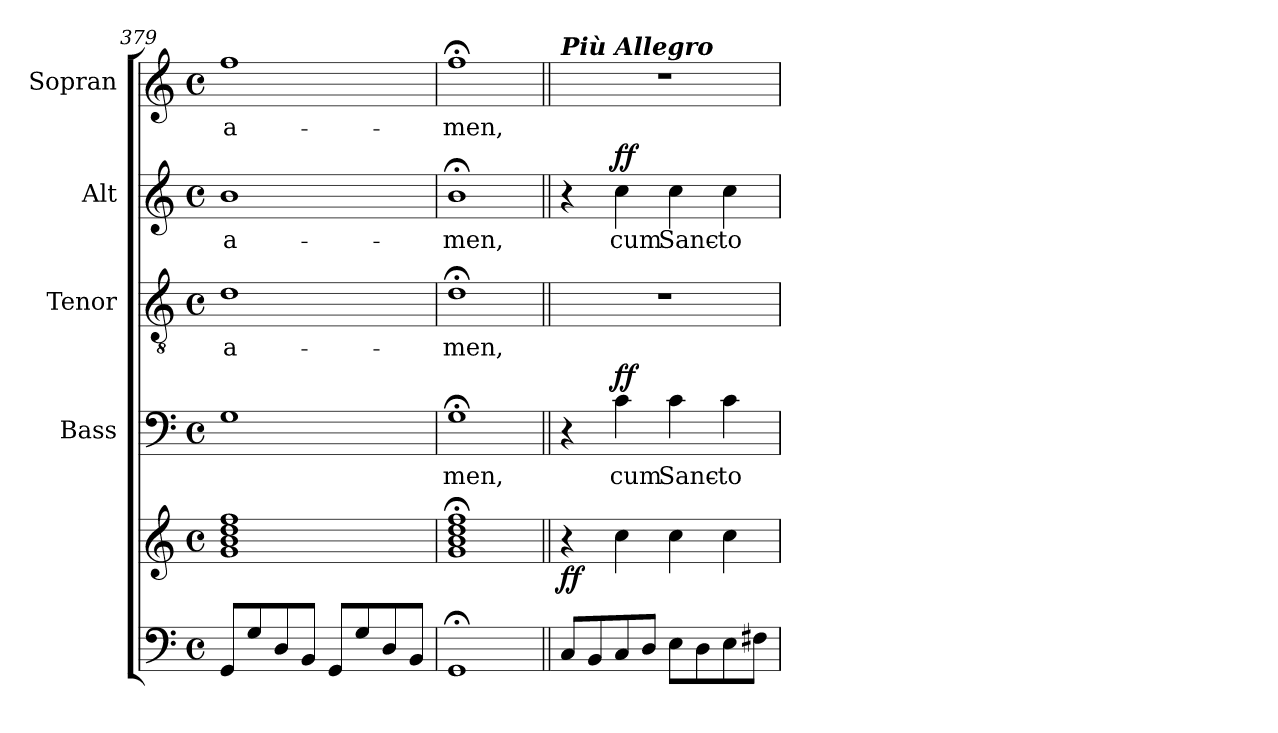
**kern	**kern	**dynam	**kern	**text	**dynam	**kern	**text	**kern	**text	**dynam	**kern	**text
*part5	*part5	*part5	*part4	*part4	*part4	*part3	*part3	*part2	*part2	*part2	*part1	*part1
*staff6	*staff5	*staff5/6	*staff4	*staff4	*staff4	*staff3	*staff3	*staff2	*staff2	*staff2	*staff1	*staff1
*	*	*	*I"Bass	*	*	*I"Tenor	*	*I"Alt	*	*	*I"Sopran	*
*	*	*	*I'B.	*	*	*I'T.	*	*I'A.	*	*	*I'S.	*
*clefF4	*clefG2	*	*clefF4	*	*	*clefGv2	*	*clefG2	*	*	*clefG2	*
*k[]	*k[]	*	*k[]	*	*	*k[]	*	*k[]	*	*	*k[]	*
*C:	*C:	*	*C:	*	*	*C:	*	*C:	*	*	*C:	*
*M4/4	*M4/4	*	*M4/4	*	*	*M4/4	*	*M4/4	*	*	*M4/4	*
*met(c)	*met(c)	*	*met(c)	*	*	*met(c)	*	*met(c)	*	*	*met(c)	*
=379	=379	=379	=379	=379	=379	=379	=379	=379	=379	=379	=379	=379
!	!	!	!	!	!	!	!LO:LY:b	!	!LO:LY:b	!	!	!LO:LY:b
8GG/L	1g 1b 1dd 1ff	.	1G	.	.	1d	a-	1b	a-	.	1ff	a-
8G/	.	.	.	.	.	.	.	.	.	.	.	.
8D/	.	.	.	.	.	.	.	.	.	.	.	.
8BB/J	.	.	.	.	.	.	.	.	.	.	.	.
8GG/L	.	.	.	.	.	.	.	.	.	.	.	.
8G/	.	.	.	.	.	.	.	.	.	.	.	.
8D/	.	.	.	.	.	.	.	.	.	.	.	.
8BB/J	.	.	.	.	.	.	.	.	.	.	.	.
=380	=380	=380	=380	=380	=380	=380	=380	=380	=380	=380	=380	=380
!	!	!	!	!LO:LY:b	!	!	!LO:LY:b	!	!LO:LY:b	!	!	!LO:LY:b
1GG;<	1g;< 1b;< 1dd;< 1ff;<	.	1G;<	-men,	.	1d;<	-men,	1b;<	-men,	.	1ff;<	-men,
!!LO:PB:g=z
=381||	=381||	=381||	=381||	=381||	=381||	=381||	=381||	=381||	=381||	=381||	=381||	=381||
!	!	!	!	!	!	!	!	!	!	!	!LO:TX:a:Bi:t=Più Allegro	!
!	!	!LO:DY:b	!	!	!	!	!	!	!	!	!	!
8C/L	4r	ff	4r	.	.	1r	.	4r	.	.	1r	.
8BB/	.	.	.	.	.	.	.	.	.	.	.	.
!	!	!	!	!LO:LY:b	!LO:DY:a	!	!	!	!LO:LY:b	!LO:DY:a	!	!
8C/	4cc\	.	4c\	cum	ff	.	.	4cc\	cum	ff	.	.
8D/J	.	.	.	.	.	.	.	.	.	.	.	.
!	!	!	!	!LO:LY:b	!	!	!	!	!LO:LY:b	!	!	!
8E\L	4cc\	.	4c\	Sanc-	.	.	.	4cc\	Sanc-	.	.	.
8D\	.	.	.	.	.	.	.	.	.	.	.	.
!	!	!	!	!LO:LY:b	!	!	!	!	!LO:LY:b	!	!	!
8E\	4cc\	.	4c\	-to	.	.	.	4cc\	-to	.	.	.
8F#X\J	.	.	.	.	.	.	.	.	.	.	.	.
=	=	=	=	=	=	=	=	=	=	=	=	=
*-	*-	*-	*-	*-	*-	*-	*-	*-	*-	*-	*-	*-
